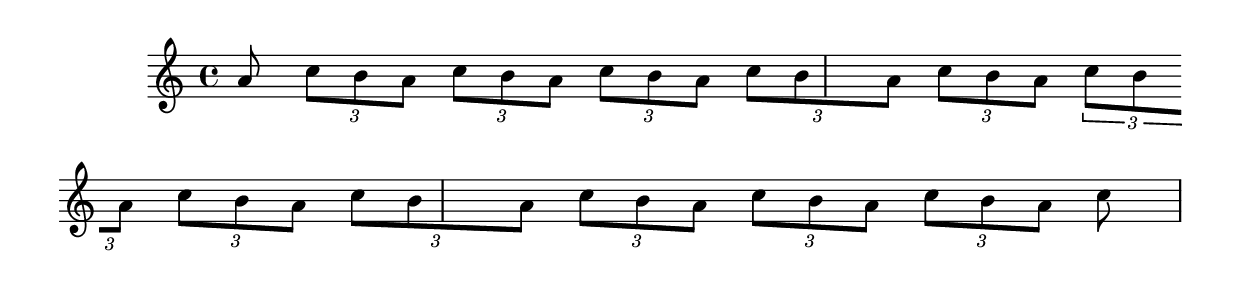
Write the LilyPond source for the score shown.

%% DO NOT EDIT this file manually; it is automatically
%% generated from LSR http://lsr.dsi.unimi.it
%% Make any changes in LSR itself, or in Documentation/snippets/new/ ,
%% and then run scripts/auxiliar/makelsr.py
%%
%% This file is in the public domain.
\version "2.12.2"

\header {
  lsrtags = "rhythms"

%% Translation of GIT committish: 59caa3adce63114ca7972d18f95d4aadc528ec3d
 doctitlees = "Permitir saltos de línea dentro de grupos especiales con barra"
 texidoces = "
Este ejemplo artificial muestra cómo se pueden permitir tanto los
saltos de línea manuales como los automáticos dentro de un grupo de
valoración especial unido por una barra.  Observe que estos grupos
sincopados se deben barrar manualmente.

"


%% Translation of GIT committish: 0a868be38a775ecb1ef935b079000cebbc64de40
  texidocde = "
Dieses künstliche Beispiel zeigt, wie sowohl automatische als auch
manuelle Zeilenumbrüche innerhalb einer N-tole mit Balken erlaubt
werden können.  Diese unregelmäßige Bebalkung muss allerdings manuell
gesetzt werden.

"
  doctitlede = "Zeilenumbrüche bei N-tolen mit Balken erlauben"



%% Translation of GIT committish: 4da4307e396243a5a3bc33a0c2753acac92cb685
  texidocfr = "
Cet exemple peu académique démontre comment il est possible d'insérer un saut
de ligne dans un nolet portant une ligature.  Ces ligatures doivent toutefois
être explicites.

"
  doctitlefr = "Saut de ligne au milieu d'un nolet avec ligature"

  texidoc = "
This artificial example shows how both manual and automatic line breaks
may be permitted to within a beamed tuplet. Note that such off-beat
tuplets have to be beamed manually.

"
  doctitle = "Permitting line breaks within beamed tuplets"
} % begin verbatim

\layout {
  \context {
    \Voice
    % Permit line breaks within tuplets
    \remove "Forbid_line_break_engraver"
    % Allow beams to be broken at line breaks
    \override Beam #'breakable = ##t
  }
}
\relative c'' {
  a8
  \repeat unfold 5 { \times 2/3 { c[ b a] } }
  % Insert a manual line break within a tuplet
  \times 2/3 { c[ b \bar "" \break a] }
  \repeat unfold 5 { \times 2/3 { c[ b a] } }
  c8
}

